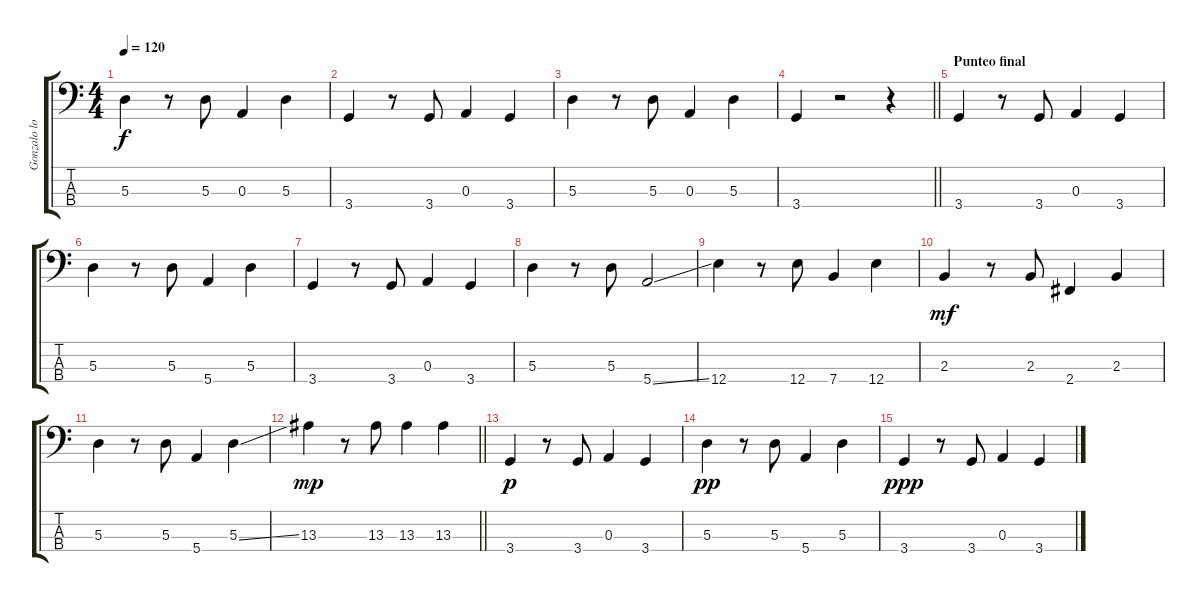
\track ("Gonzalo lopez" "Gonzalo lo") {instrument electricbassfinger}
\staff {score tabs}
\tuning (G2 D2 A1 E1) {hide}
\ts (4 4)
\tempo 120
\clef f4
\ks c
5.3.4{dy f} r.8 5.3.8 0.3.4 5.3.4 |
3.4.4 r.8 3.4.8 0.3.4 3.4.4 |
5.3.4 r.8 5.3.8 0.3.4 5.3.4 |
\barLineRight lightlight
3.4.4 r.2 r.4 |
\section ("" "Punteo final")
3.4.4 r.8 3.4.8 0.3.4 3.4.4 |
5.3.4 r.8 5.3.8 5.4.4 5.3.4 |
3.4.4 r.8 3.4.8 0.3.4 3.4.4 |
5.3.4 r.8 5.3.8 5.4{ss}.2 |
12.4.4 r.8 12.4.8 7.4.4 12.4.4 |
2.3.4{dy mf} r.8 2.3.8 2.4.4 2.3.4 |
5.3.4 r.8 5.3.8 5.4.4 5.3{ss}.4 |
\barLineRight lightlight
13.3.4{dy mp} r.8 13.3.8 13.3.4 13.3.4 |
3.4.4{dy p} r.8 3.4.8 0.3.4 3.4.4 |
5.3.4{dy pp} r.8 5.3.8 5.4.4 5.3.4 |
3.4.4{dy ppp} r.8 3.4.8 0.3.4 3.4.4
